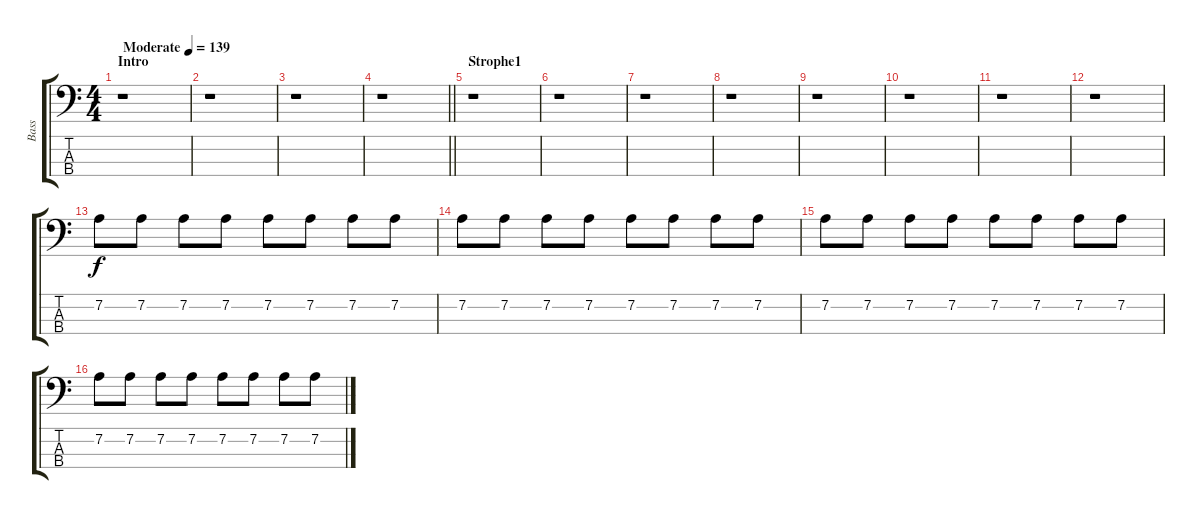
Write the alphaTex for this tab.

\track ("Bass" "Bass") {instrument electricbassfinger}
\staff {score tabs}
\tuning (G2 D2 A1 E1) {hide}
\ts (4 4)
\section ("" "Intro")
\tempo (139 "Moderate")
\clef f4
\ks c
r.1{dy f instrument electricbassfinger} |
r.1 |
r.1 |
\barLineRight lightlight
r.1 |
\section ("" "Strophe1")
r.1 |
r.1 |
r.1 |
r.1 |
r.1 |
r.1 |
r.1 |
r.1 |
7.2.8 7.2.8 7.2.8 7.2.8 7.2.8 7.2.8 7.2.8 7.2.8 |
7.2.8 7.2.8 7.2.8 7.2.8 7.2.8 7.2.8 7.2.8 7.2.8 |
7.2.8 7.2.8 7.2.8 7.2.8 7.2.8 7.2.8 7.2.8 7.2.8 |
7.2.8 7.2.8 7.2.8 7.2.8 7.2.8 7.2.8 7.2.8 7.2.8
